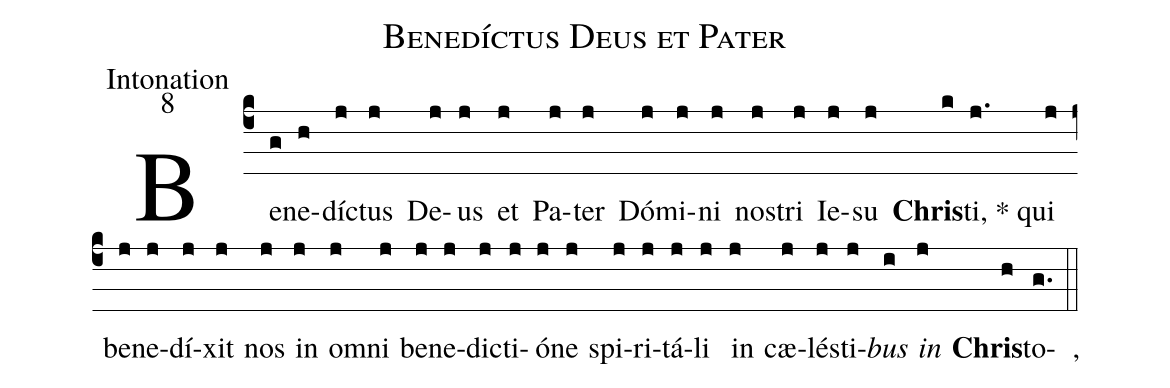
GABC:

name:Benedíctus Deus et Pater;
office-part:Intonation;
mode:8;
%%
(c4) Be(g)ne(h)díc(j)tus(j) De(j)us(j) et(j) Pa(j)ter(j) Dó(j)mi(j)ni(j) nos(j)tri(j) Ie(j)su(j) <b>Chris</b>(k)ti(j.), * qui(j) be(j)ne(j)dí(j)xit(j) nos(j) in(j) om(j)ni(j) be(j)ne(j)dic(j)ti(j)ó(j)ne(j) spi(j)ri(j)tá(j)li(j) in(j) cæ(j)lés(j)ti(j)<i>bus</i>(i) <i>in</i>(j) <b>Chris</b>(h)to(g.),(::)
